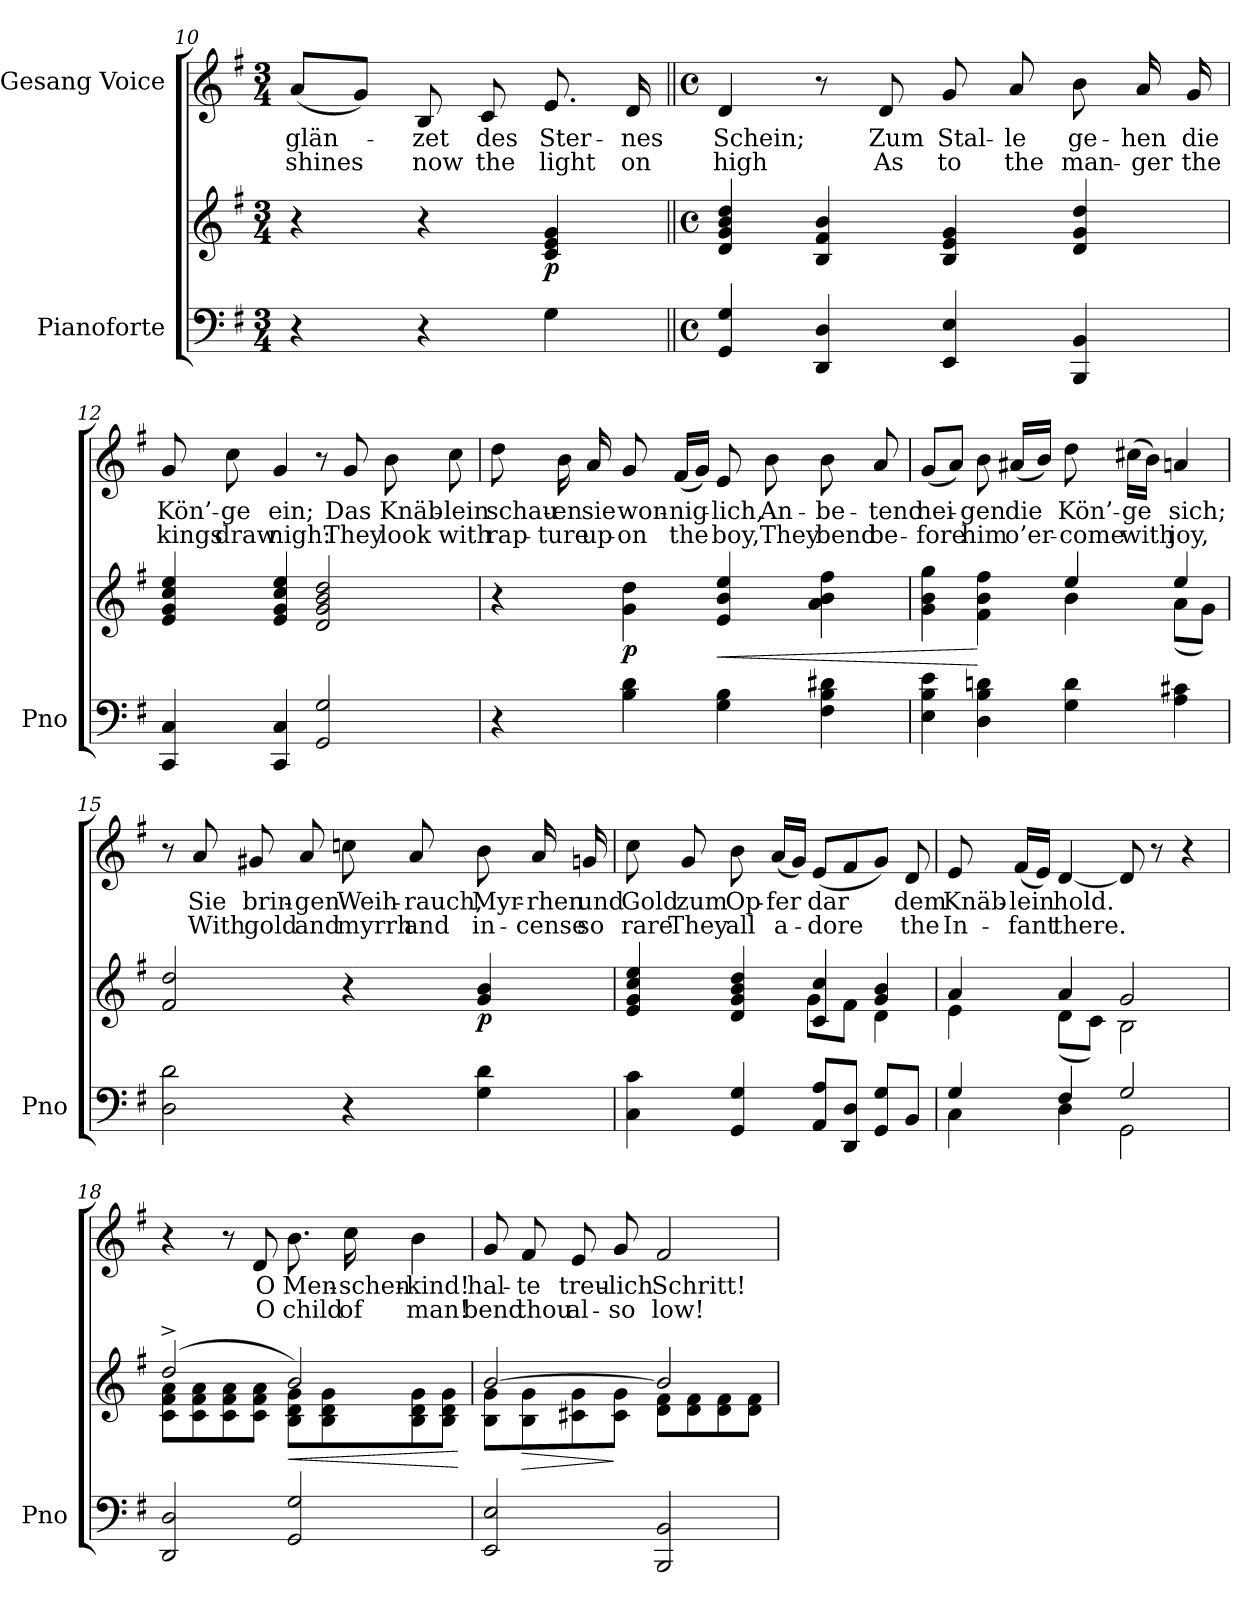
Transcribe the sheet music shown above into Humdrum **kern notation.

**kern	**kern	**dynam	**kern	**text	**text
*part2	*part2	*part2	*part1	*part1	*part1
*staff3	*staff2	*staff2/3	*staff1	*staff1	*staff1
*I"Pianoforte	*	*	*I"Gesang Voice	*	*
*I'Pno	*	*	*	*	*
*clefF4	*clefG2	*	*clefG2	*	*
*k[f#]	*k[f#]	*	*k[f#]	*	*
*M3/4	*M3/4	*	*M3/4	*	*
=10	=10	=10	=10	=10	=10
!	!	!	!	!LO:LY:b	!LO:LY:b
4r	4r	.	(<8a/L	-glän-	shines
.	.	.	8g/J)	.	.
!	!	!	!	!LO:LY:b	!LO:LY:b
4r	4r	.	8B/	-zet	now
!	!	!	!	!LO:LY:b	!LO:LY:b
.	.	.	8c/	des	the
!	!	!LO:DY:b	!	!LO:LY:b	!LO:LY:b
4G\	4c/ 4e/ 4g/	p	8.e/	Ster-	light
!	!	!	!	!LO:LY:b	!LO:LY:b
.	.	.	16d/	-nes	on
=11||	=11||	=11||	=11||	=11||	=11||
*M4/4	*M4/4	*	*M4/4	*	*
*met(c)	*met(c)	*	*met(c)	*	*
!	!	!	!	!LO:LY:b	!LO:LY:b
4GG/ 4G/	4d/ 4g/ 4b/ 4dd/	.	4d/	Schein;	high
4DD/ 4D/	4B/ 4f#/ 4b/	.	8r	.	.
!	!	!	!	!LO:LY:b	!LO:LY:b
.	.	.	8d/	Zum	As
!	!	!	!	!LO:LY:b	!LO:LY:b
4EE/ 4E/	4B/ 4e/ 4g/	.	8g/	Stal-	to
!	!	!	!	!LO:LY:b	!LO:LY:b
.	.	.	8a/	-le	the
!	!	!	!	!LO:LY:b	!LO:LY:b
4BBB/ 4BB/	4d/ 4g/ 4dd/	.	8b\	ge-	man-
!	!	!	!	!LO:LY:b	!LO:LY:b
.	.	.	16a/	-hen	-ger
!	!	!	!	!LO:LY:b	!LO:LY:b
.	.	.	16g/	die	the
=12	=12	=12	=12	=12	=12
!	!	!	!	!LO:LY:b	!LO:LY:b
4CC/ 4C/	4e/ 4g/ 4cc/ 4ee/	.	8g/	Kön’-	kings
!	!	!	!	!LO:LY:b	!LO:LY:b
.	.	.	8cc\	-ge	draw
!	!	!	!	!LO:LY:b	!LO:LY:b
4CC/ 4C/	4e/ 4g/ 4cc/ 4ee/	.	4g/	ein;	nigh:
2GG/ 2G/	2d/ 2g/ 2b/ 2dd/	.	8r	.	.
!	!	!	!	!LO:LY:b	!LO:LY:b
.	.	.	8g/	Das	They
!	!	!	!	!LO:LY:b	!LO:LY:b
.	.	.	8b\	Knäb-	look
!	!	!	!	!LO:LY:b	!LO:LY:b
.	.	.	8cc\	-lein	with
!!LO:PB:g=z
=13	=13	=13	=13	=13	=13
!	!	!	!	!LO:LY:b	!LO:LY:b
4r	4r	.	8dd\	schau-	rap-
!	!	!	!	!LO:LY:b	!LO:LY:b
.	.	.	16b\	-en	-ture
!	!	!	!	!LO:LY:b	!LO:LY:b
.	.	.	16a/	sie	up-
!	!	!LO:DY:b	!	!LO:LY:b	!LO:LY:b
4B\ 4d\	4g\ 4dd\	p	8g/	won-	-on
!	!	!	!	!LO:LY:b	!LO:LY:b
.	.	.	(<16f#/LL	-nig-	the
.	.	.	16g/JJ)	.	.
!	!	!LO:HP:b	!	!LO:LY:b	!LO:LY:b
4G\ 4B\	4e/ 4b/ 4ee/	<	8e/	-lich,	boy,
!	!	!	!	!LO:LY:b	!LO:LY:b
.	.	.	8b\	An-	They
!	!	!	!	!LO:LY:b	!LO:LY:b
4F#\ 4B\ 4d#X\	4a\ 4b\ 4ff#\	.	8b\	-be-	bend
!	!	!	!	!LO:LY:b	!LO:LY:b
.	.	.	8a/	-tend	be-
=14	=14	=14	=14	=14	=14
*	*^	*	*	*	*
!	!	!	!	!	!LO:LY:b	!LO:LY:b
4E\ 4B\ 4e\	4g\ 4b\ 4gg\	2rcyy	.	(<8g/L	nei-	-fore
.	.	.	.	8a/J)	.	.
!	!	!	!	!	!LO:LY:b	!LO:LY:b
4D\ 4B\ 4dn\	4f#\ 4b\ 4ff#\	.	[	8b\	-gen	him
!	!	!	!	!	!LO:LY:b	!LO:LY:b
.	.	.	.	(<16a#X/LL	die	o’er-
.	.	.	.	16b/JJ)	.	.
!	!	!	!	!	!LO:LY:b	!LO:LY:b
4G\ 4d\	4ee/	4b\	.	8dd\	Kön’-	-come
!	!	!	!	!	!LO:LY:b	!LO:LY:b
.	.	.	.	(>16cc#X\LL	-ge	with
.	.	.	.	16b\JJ)	.	.
!	!	!	!	!	!LO:LY:b	!LO:LY:b
4A\ 4c#X\	4ee/	(<8a\L	.	4an/	sich;	joy,
.	.	8g\J)	.	.	.	.
*	*v	*v	*	*	*	*
=15	=15	=15	=15	=15	=15
2D\ 2d\	2f#/ 2dd/	.	8r	.	.
!	!	!	!	!LO:LY:b	!LO:LY:b
.	.	.	8a/	Sie	With
!	!	!	!	!LO:LY:b	!LO:LY:b
.	.	.	8g#X/	brin-	gold
!	!	!	!	!LO:LY:b	!LO:LY:b
.	.	.	8a/	-gen	and
!	!	!	!	!LO:LY:b	!LO:LY:b
4r	4r	.	8ccn\	Weih-	myrrh
!	!	!	!	!LO:LY:b	!LO:LY:b
.	.	.	8a/	-rauch,	and
!	!	!LO:DY:b	!	!LO:LY:b	!LO:LY:b
4G\ 4d\	4g/ 4b/	p	8b\	Myr-	in-
!	!	!	!	!LO:LY:b	!LO:LY:b
.	.	.	16a/	-rhen	-cense
!	!	!	!	!LO:LY:b	!LO:LY:b
.	.	.	16gn/	und	so
!!LO:LB:g=z
=16	=16	=16	=16	=16	=16
*	*^	*	*	*	*
!	!	!	!	!	!LO:LY:b	!LO:LY:b
4C\ 4c\	4e/ 4g/ 4cc/ 4ee/	2rAyy	.	8cc\	Gold	rare
!	!	!	!	!	!LO:LY:b	!LO:LY:b
.	.	.	.	8g/	zum	They
!	!	!	!	!	!LO:LY:b	!LO:LY:b
4GG/ 4G/	4d/ 4g/ 4b/ 4dd/	.	.	8b\	Op-	all
!	!	!	!	!	!LO:LY:b	!LO:LY:b
.	.	.	.	(<16a/LL	-fer	a-
.	.	.	.	16g/JJ)	.	.
!	!	!	!	!	!LO:LY:b	!LO:LY:b
8AA/ 8A/L	4c/ 4cc/	8g\L	.	(<8e/L	dar	-dore
8DD/ 8D/J	.	8f#\J	.	8f#/	.	.
8GG/ 8G/L	4g/ 4b/	4d\	.	8g/J)	.	.
!	!	!	!	!	!LO:LY:b	!LO:LY:b
8BB/J	.	.	.	8d/	dem	the
=17	=17	=17	=17	=17	=17	=17
*^	*	*	*	*	*	*
!	!	!	!	!	!	!LO:LY:b	!LO:LY:b
4G/	4C\	4a/	4e\	.	8e/	Knäb-	In-
!	!	!	!	!	!	!LO:LY:b	!LO:LY:b
.	.	.	.	.	(<16f#/LL	-lein	-fant
.	.	.	.	.	16e/JJ)	.	.
!	!	!	!	!	!	!LO:LY:b	!LO:LY:b
4F#/	4D\	4a/	(<8d\L	.	[4d/	hold.	there.
.	.	.	8c\J)	.	.	.	.
2G/	2GG\	2g/	2B\	.	8d/]	.	.
.	.	.	.	.	8r	.	.
.	.	.	.	.	4r	.	.
*v	*v	*	*	*	*	*	*
=18	=18	=18	=18	=18	=18	=18
2DD/ 2D/	(>2dd^/	8c\ 8f#\ 8a\L	.	4r	.	.
.	.	8c\ 8f#\ 8a\	.	.	.	.
.	.	8c\ 8f#\ 8a\	.	8r	.	.
!	!	!	!	!	!LO:LY:b	!LO:LY:b
.	.	8c\ 8f#\ 8a\J	.	8d/	O	O
!	!	!	!LO:HP:b	!	!LO:LY:b	!LO:LY:b
2GG/ 2G/	2b/)	8B\ 8d\ 8g\L	<	8.b\	Men-	child
.	.	8B\ 8d\ 8g\	.	.	.	.
!	!	!	!	!	!LO:LY:b	!LO:LY:b
.	.	.	.	16cc\	-schen-	of
!	!	!	!	!	!LO:LY:b	!LO:LY:b
.	.	8B\ 8d\ 8g\	.	4b\	-kind!	man!
.	.	8B\ 8d\ 8g\J	.	.	.	.
*	*v	*v	*	*	*	*
.	.	[	.	.	.
=19	=19	=19	=19	=19	=19
*	*^	*	*	*	*
!	!	!	!	!	!LO:LY:b	!LO:LY:b
2EE/ 2E/	[2b/	8B\ 8g\L	.	8g/	hal-	bend
!	!	!	!LO:HP:b	!	!LO:LY:b	!LO:LY:b
.	.	8B\ 8g\	>	8f#/	-te	thou
!	!	!	!	!	!LO:LY:b	!LO:LY:b
.	.	8c#X\ 8g\	.	8e/	treu-	al-
!	!	!	!	!	!LO:LY:b	!LO:LY:b
.	.	8c#\ 8g\J	]	8g/	-lich	-so
!	!	!	!	!	!LO:LY:b	!LO:LY:b
2BBB/ 2BB/	2b/]	8d\ 8f#\L	.	2f#/	Schritt!	low!
.	.	8d\ 8f#\	.	.	.	.
.	.	8d\ 8f#\	.	.	.	.
.	.	8d\ 8f#\J	.	.	.	.
*	*v	*v	*	*	*	*
=	=	=	=	=	=
*-	*-	*-	*-	*-	*-
